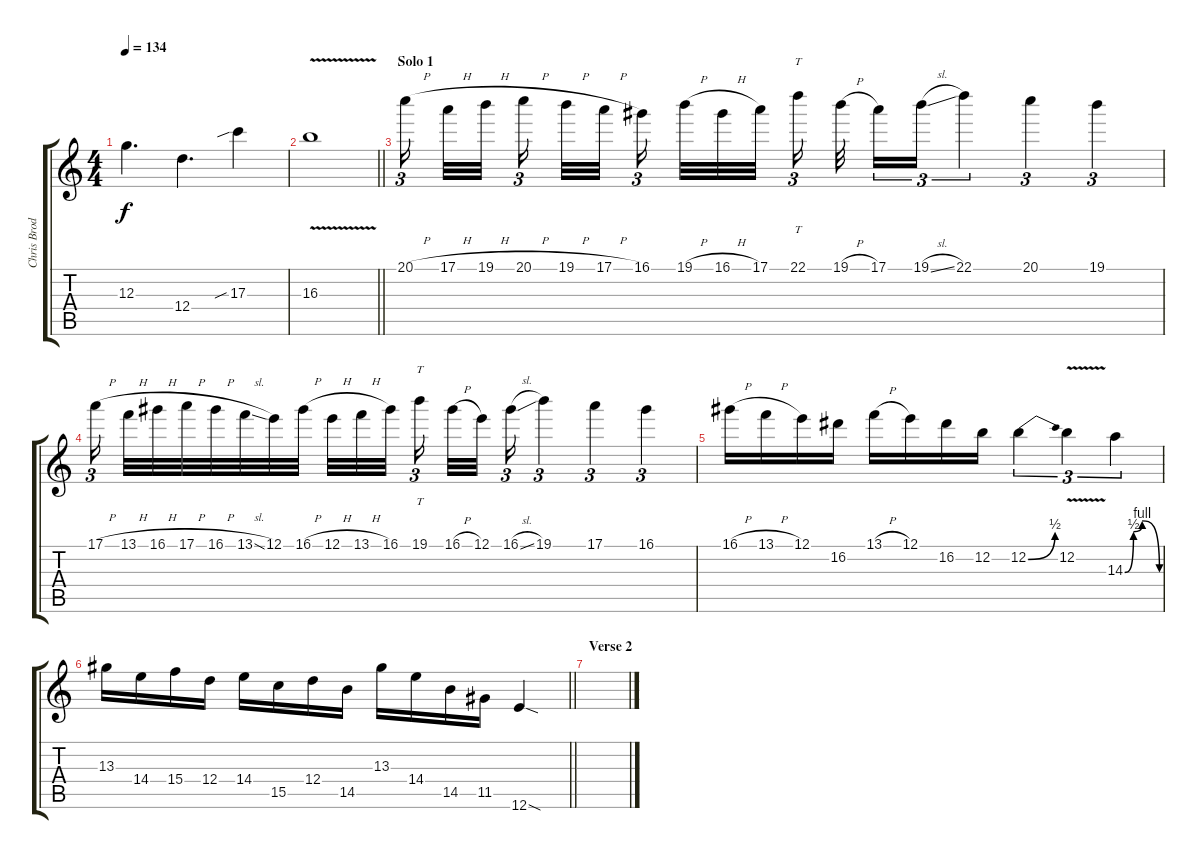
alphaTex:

\track ("Chris Broderick Solo" "Chris Brod") {instrument distortionguitar}
\staff {score tabs}
\tuning (E4 B3 G3 D3 A2 E2) {hide}
\ts (4 4)
\tempo 134
\clef g2
\ks c
12.3.4{d dy f} 12.4.4{d} 17.3{sib}.4 |
\barLineRight lightlight
16.3{v}.1 |
\section ("" "Solo 1")
20.1{h}.16{tu (3 2) beam splitsecondary} 17.1{h}.32 19.1{h}.32{beam splitsecondary} 20.1{h}.16{tu (3 2) beam splitsecondary} 19.1{h}.32 17.1{h}.32{beam splitsecondary} 16.1.16{tu (3 2)} 19.1{h}.32 16.1{h}.32 17.1.32{beam splitsecondary} 22.1.16{tt tu (3 2) beam splitsecondary} 19.1{h}.32{beam splitsecondary} 17.1.16{tu (3 2)} 19.1{sl}.16{tu (3 2)} 22.1.4{tu (3 2)} 20.1.4{tu (3 2)} 19.1.4{tu (3 2)} |
17.1{h}.16{tu (3 2) beam splitsecondary} 13.1{h}.32 16.1{h}.32 17.1{h}.32 16.1{h}.32 13.1{sl}.32 12.1.32 16.1{h}.32 12.1{h}.32 13.1{h}.32 16.1.32{beam splitsecondary} 19.1.16{tt tu (3 2) beam splitsecondary} 16.1{h}.32 12.1.32{beam splitsecondary} 16.1{sl}.16{tu (3 2)} 19.1.4{tu (3 2)} 17.1.4{tu (3 2)} 16.1.4{tu (3 2)} |
16.1{h}.16 13.1{h}.16 12.1.16 16.2.16 13.1{h}.16 12.1.16 16.2.16 12.2.16 12.2{be (bend 0 0 60 2)}.4{tu (3 2)} 12.2{v}.4{tu (3 2)} 14.3{be (custom 0 0 15 2 30 4 60 0)}.4{tu (3 2)} |
\barLineRight lightlight
13.3.16 14.4.16 15.4.16 12.4.16 14.4.16 15.5.16 12.4.16 14.5.16 13.3.16 14.4.16 14.5.16 11.5.16 12.6{sod}.4 |
\section ("" "Verse 2")
